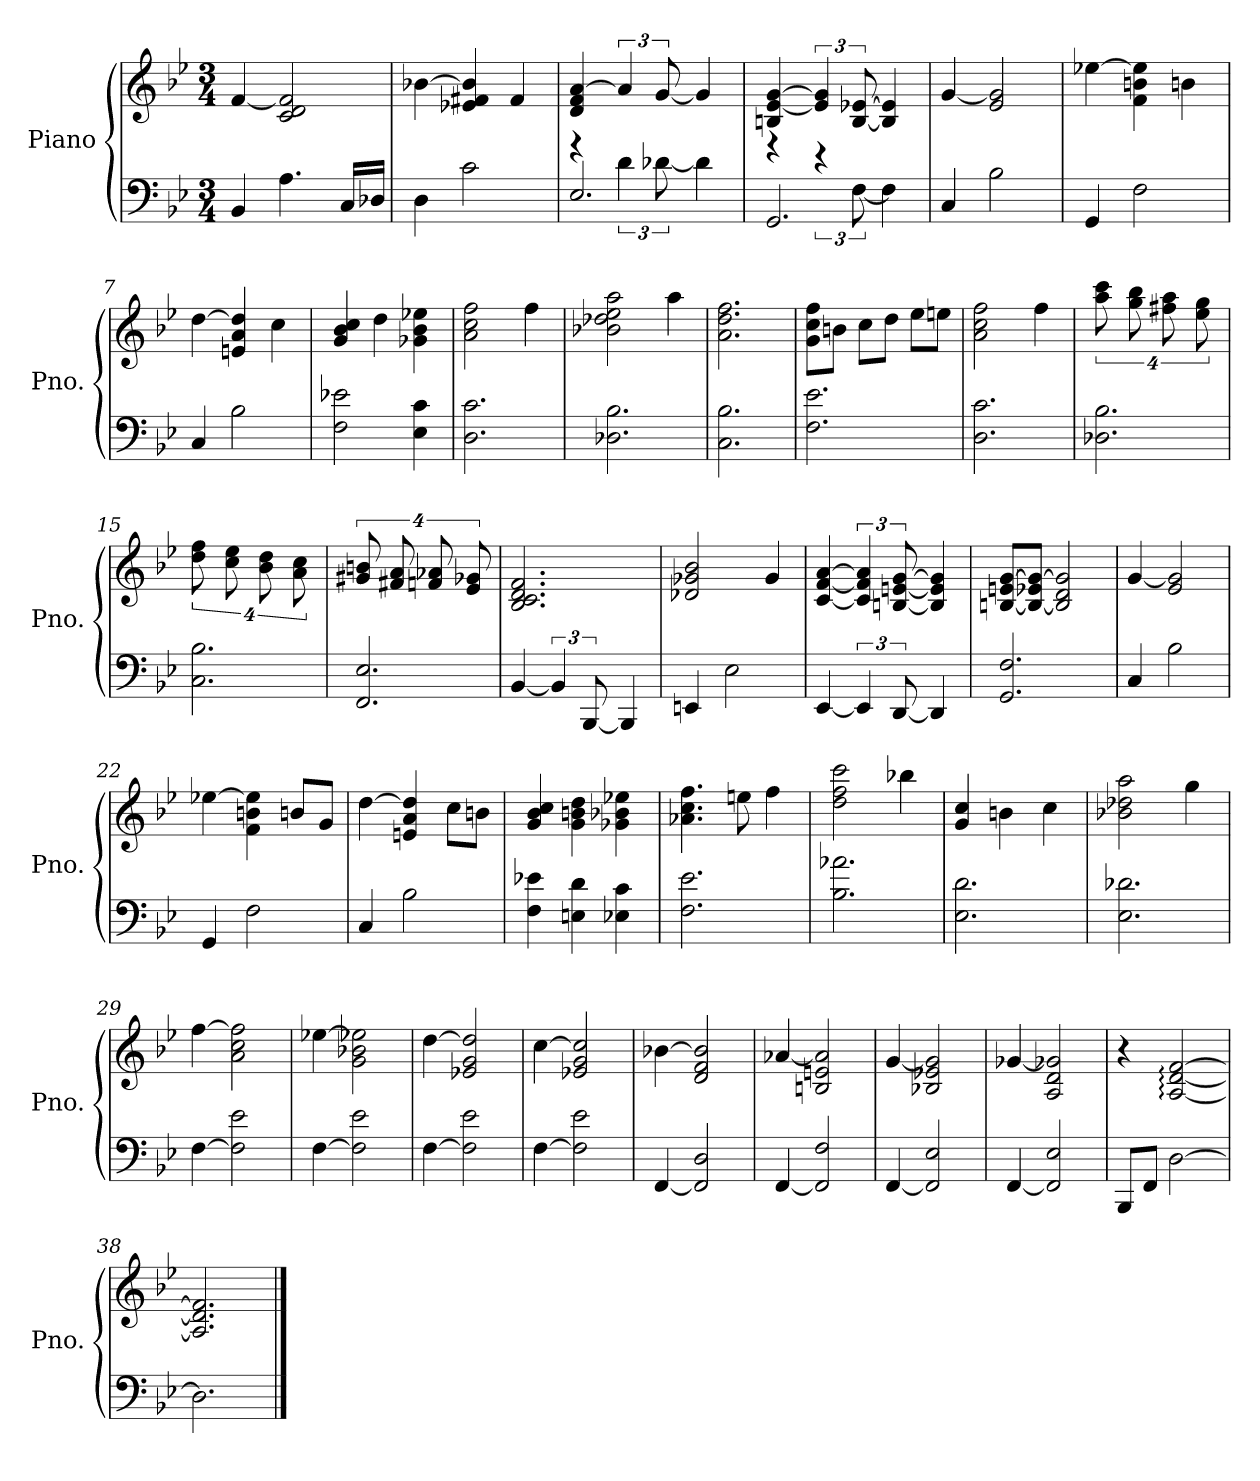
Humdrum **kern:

**kern	**kern
*part1	*part1
*staff2	*staff1
*I"Piano	*
*I'Pno.	*
*clefF4	*clefG2
*k[b-e-]	*k[b-e-]
*M3/4	*M3/4
*MM160	*MM160
=1	=1
4BB-/	[4f/
4.A\	2c/ 2d/ 2f/]
16C/LL	.
16D-X/JJ	.
=2	=2
4D\	[4b-X\
2c\	4e-X/ 4f#X/ 4b-/]
.	4f#/
=3	=3
*^	*
2.E-/	4rg	4d/ 4f/ [4a/
.	6d\	6a/]
.	[12d-X\	[12g/
.	4d-\]	4g/]
=4	=4	=4
2.GG/	4rg	4Bn/ [4e-/ [4g/
.	6re	6e-/] 6g/]
.	[12F\	[12B/ [12e-X/
.	4F\]	4B/] 4e-/]
*v	*v	*
=5	=5
4C/	[4g/
2B-\	2e-/ 2g/]
=6	=6
4GG/	[4ee-X\
2F\	4f\ 4bn\ 4ee-\]
.	4bn\
=7	=7
4C/	[4dd\
2B-\	4en/ 4a/ 4dd/]
.	4cc\
=8	=8
2F\ 2e-X\	4g/ 4b-/ 4cc/
.	4dd\
4E-\ 4c\	4g-X\ 4b-\ 4ee-X\
!!LO:LB:g=z
=9	=9
2.D\ 2.c\	2a\ 2cc\ 2ff\
.	4ff\
=10	=10
2.D-X\ 2.B-\	2b-X\ 2dd-X\ 2ee-\ 2aa\
.	4aa\
=11	=11
2.C\ 2.B-\	2.a\ 2.dd\ 2.ff\
=12	=12
2.F\ 2.e-\	8g\ 8cc\ 8ff\L
.	8bn\J
.	8cc\L
.	8dd\J
.	8ee-\L
.	8een\J
=13	=13
2.D\ 2.c\	2a\ 2cc\ 2ff\
.	4ff\
=14	=14
2.D-X\ 2.B-\	16%3aa\ 16%3ccc\
.	16%3gg\ 16%3bb-\
.	16%3ff#X\ 16%3aa\
.	16%3ee-\ 16%3gg\
=15	=15
2.C\ 2.B-\	16%3dd\ 16%3ff\
.	16%3cc\ 16%3ee-\
.	16%3b-\ 16%3dd\
.	16%3a\ 16%3cc\
=16	=16
2.FF/ 2.E-/	16%3g#X/ 16%3bn/
.	16%3f#X/ 16%3a/
.	16%3fn/ 16%3a-X/
.	16%3e-/ 16%3g-X/
=17	=17
[4BB-/	2.B-/ 2.c/ 2.d/ 2.f/
6BB-/]	.
[12BBB-/	.
4BBB-/]	.
!!LO:LB:g=z
=18	=18
4EEn/	2d-X/ 2g-X/ 2b-/
2E-\	.
.	4g-/
=19	=19
[4EE-/	[4c/ [4f/ [4a/
6EE-/]	6c/] 6f/] 6a/]
[12DD/	[12Bn/ [12en/ [12g/
4DD/]	4B/] 4e/] 4g/]
=20	=20
2.GG/ 2.F/	[8Bn/ 8en/ [8g/L
.	8B/_ 8e-X/ 8g/_J
.	2B/] 2d/ 2g/]
=21	=21
4C/	[4g/
2B-\	2e-/ 2g/]
=22	=22
4GG/	[4ee-X\
2F\	4f\ 4bn\ 4ee-\]
.	8bn/L
.	8g/J
=23	=23
4C/	[4dd\
2B-\	4en/ 4a/ 4dd/]
.	8cc\L
.	8bn\J
=24	=24
4F\ 4e-X\	4g/ 4b-/ 4cc/
4En\ 4d\	4g\ 4bn\ 4dd\
4E-X\ 4c\	4g-X\ 4b-X\ 4ee-X\
=25	=25
2.F\ 2.e-\	4.a-X\ 4.cc\ 4.ff\
.	8een\
.	4ff\
!!LO:LB:g=z
=26	=26
2.B-\ 2.a-X\	2dd\ 2ff\ 2ccc\
.	4bb-X\
=27	=27
2.E-\ 2.d\	4g/ 4cc/
.	4bn\
.	4cc\
=28	=28
2.E-\ 2.d-X\	2b-X\ 2dd-X\ 2aa\
.	4gg\
=29	=29
[4F\	[4ff\
2F\] 2e-\	2a\ 2cc\ 2ff\]
=30	=30
[4F\	[4ee-X\
2F\] 2e-\	2g\ 2b-X\ 2ee-X\]
=31	=31
[4F\	[4dd\
2F\] 2e-\	2e-X/ 2g/ 2dd/]
=32	=32
[4F\	[4cc\
2F\] 2e-\	2e-X/ 2g/ 2cc/]
=33	=33
[4FF/	[4b-X\
2FF/] 2D/	2d/ 2f/ 2b-/]
=34	=34
[4FF/	[4a-X/
2FF/] 2F/	2Bn/ 2en/ 2a-/]
=35	=35
[4FF/	[4g/
2FF/] 2E-/	2B-X/ 2e-X/ 2g/]
=36	=36
[4FF/	[4g-X/
2FF/] 2E-/	2A/ 2d/ 2g-X/]
=37	=37
*	*MM130
8BBB-/L	4r
8FF/J	.
[2D\	[2A/: [2d/: [2f/:
!!LO:LB:g=z
=38	=38
2.D\]	2.A/] 2.d/] 2.f/]
==	==
*-	*-
